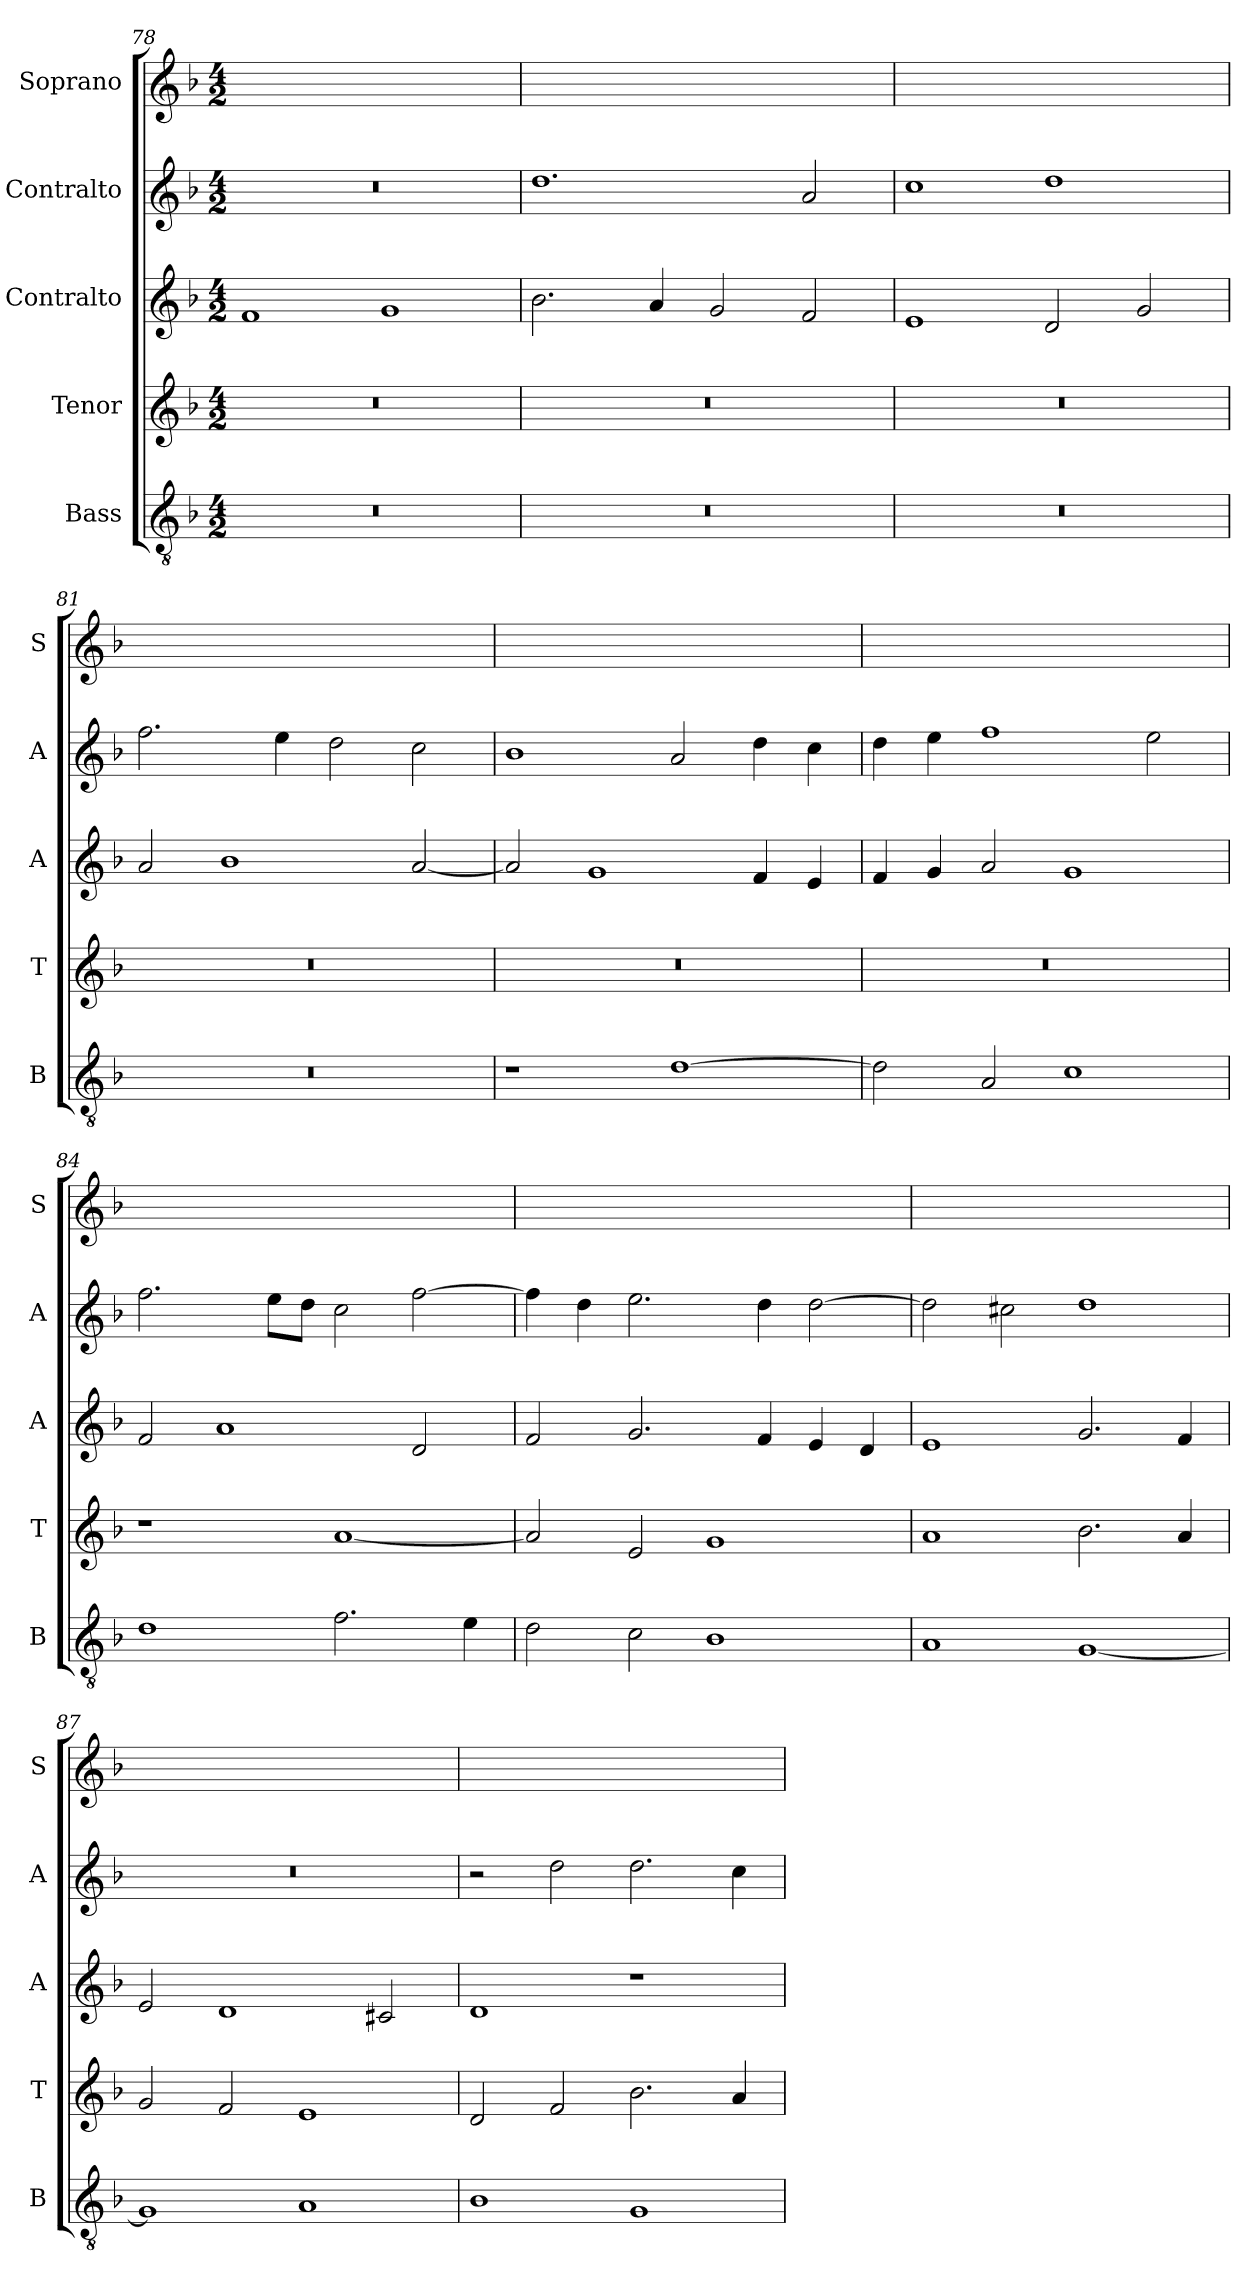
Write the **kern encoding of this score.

**kern	**kern	**kern	**kern	**kern
*part5	*part4	*part3	*part2	*part1
*staff5	*staff4	*staff3	*staff2	*staff1
*I"Bass	*I"Tenor	*I"Contralto	*I"Contralto	*I"Soprano
*I'B	*I'T	*I'A	*I'A	*I'S
*clefGv2	*clefG2	*clefG2	*clefG2	*clefG2
*k[b-]	*k[b-]	*k[b-]	*k[b-]	*k[b-]
*G:dor	*G:dor	*G:dor	*G:dor	*G:dor
*M4/2	*M4/2	*M4/2	*M4/2	*M4/2
=78	=78	=78	=78	=78
0r	0r	1f	0r	0ryy
.	.	1g	.	.
=79	=79	=79	=79	=79
0r	0r	2.b-	1.dd	0ryy
.	.	4a	.	.
.	.	2g	.	.
.	.	2f	2a	.
=80	=80	=80	=80	=80
0r	0r	1e	1cc	0ryy
.	.	2d	1dd	.
.	.	2g	.	.
=81	=81	=81	=81	=81
0r	0r	2a	2.ff	0ryy
.	.	1b-	.	.
.	.	.	4ee	.
.	.	.	2dd	.
.	.	[2a	2cc	.
=82	=82	=82	=82	=82
1r	0r	2a]	1b-	0ryy
.	.	1g	.	.
[1d	.	.	2a	.
.	.	4f	4dd	.
.	.	4e	4cc	.
=83	=83	=83	=83	=83
2d]	0r	4f	4dd	0ryy
.	.	4g	4ee	.
2A	.	2a	1ff	.
1c	.	1g	.	.
.	.	.	2ee	.
=84	=84	=84	=84	=84
1d	1r	2f	2.ff	0ryy
.	.	1a	.	.
.	.	.	8ee\L	.
.	.	.	8dd\J	.
2.f	[1a	.	2cc	.
.	.	2d	[2ff	.
4e	.	.	.	.
=85	=85	=85	=85	=85
2d	2a]	2f	4ff]	0ryy
.	.	.	4dd	.
2c	2e	2.g	2.ee	.
1B-	1g	.	.	.
.	.	4f	4dd	.
.	.	4e	[2dd	.
.	.	4d	.	.
=86	=86	=86	=86	=86
1A	1a	1e	2dd]	0ryy
.	.	.	2cc#X	.
[1G	2.b-	2.g	1dd	.
.	4a	4f	.	.
=87	=87	=87	=87	=87
1G]	2g	2e	0r	0ryy
.	2f	1d	.	.
1A	1e	.	.	.
.	.	2c#X	.	.
=88	=88	=88	=88	=88
1B-	2d	1d	2r	0ryy
.	2f	.	2dd	.
1G	2.b-	1r	2.dd	.
.	4a	.	4cc	.
=	=	=	=	=
*-	*-	*-	*-	*-
